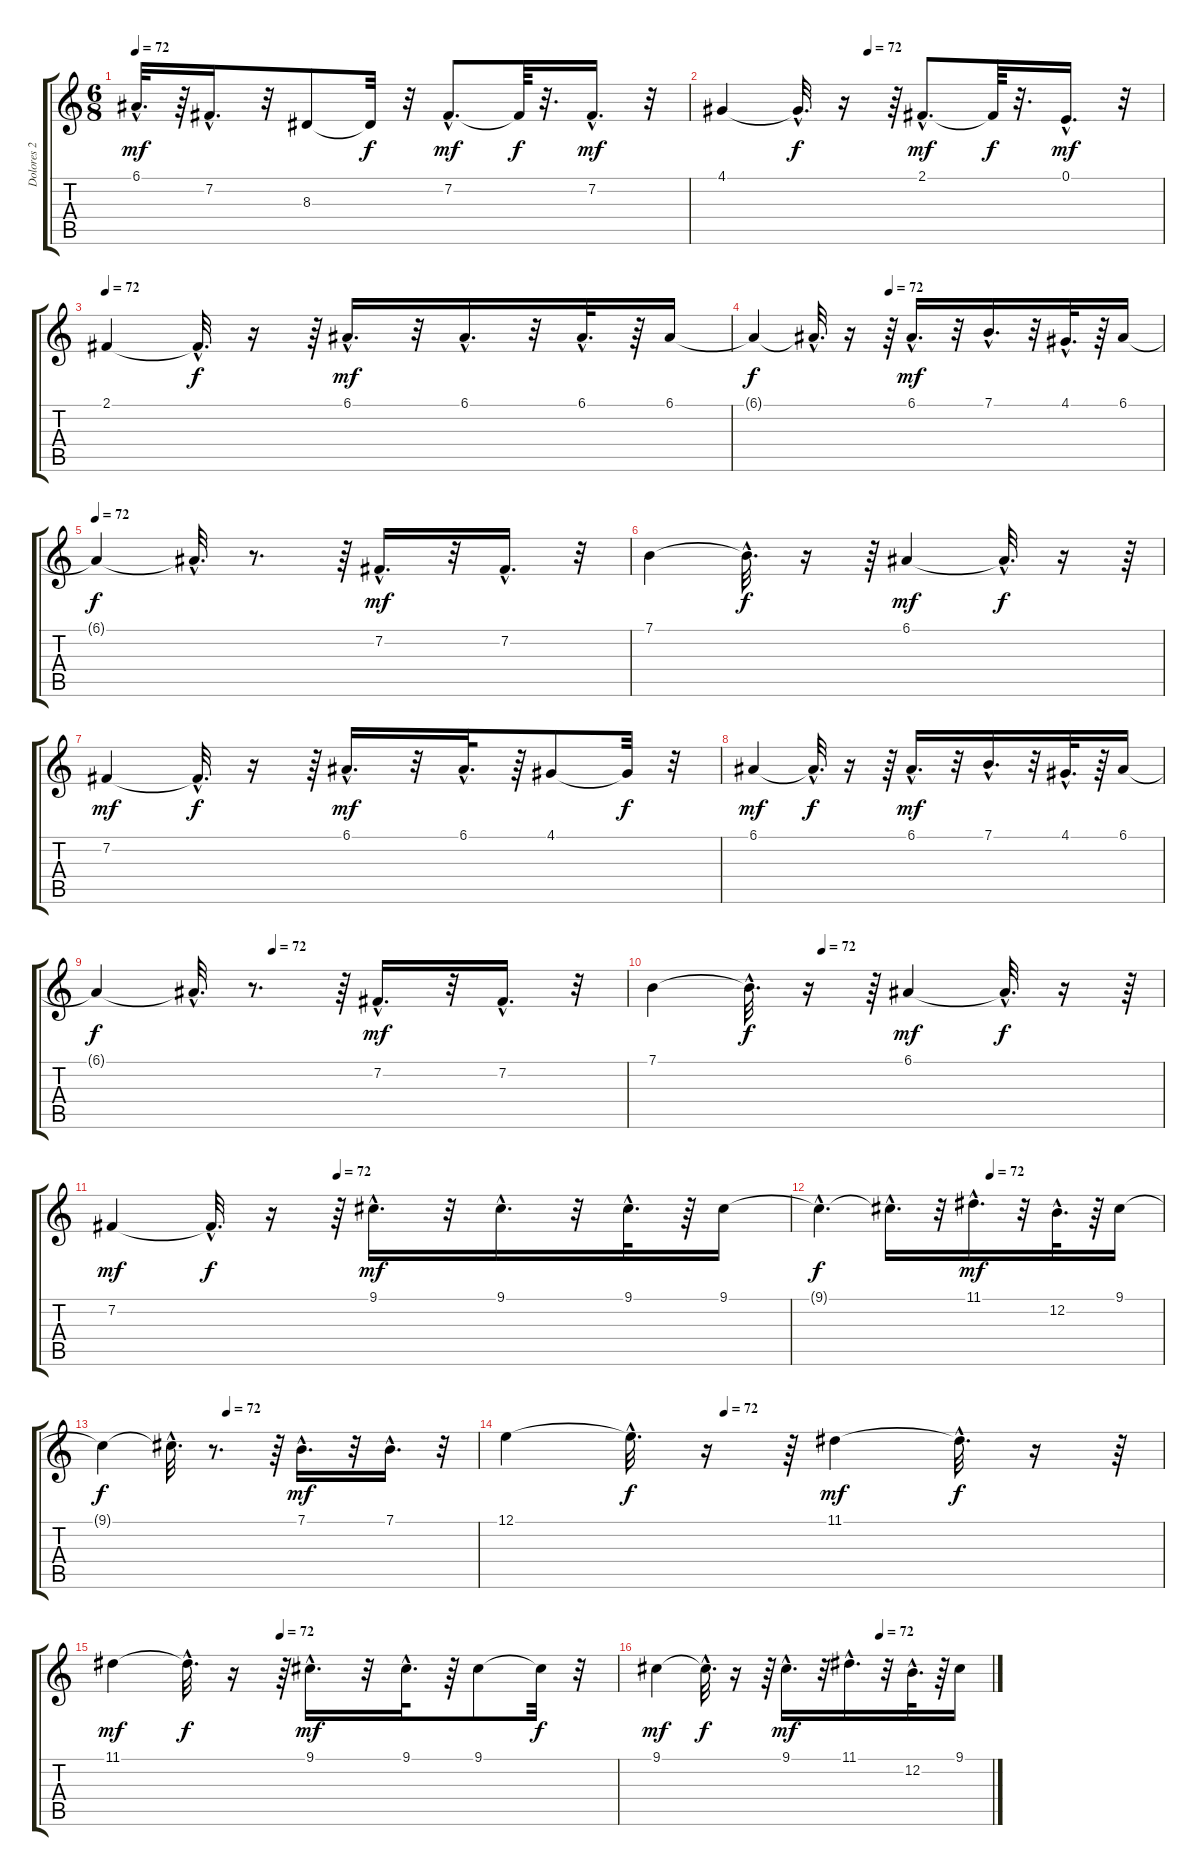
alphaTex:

\track ("Dolores 2" "Dolores 2") {instrument pad3polysynth}
\staff {score tabs}
\tuning (E4 B3 G3 D3 A2 E2) {hide}
\ts (6 8)
\tempo 72
\clef g2
\ks c
6.1{hac}.32{d dy mf} r.64 7.2{hac}.16{d} r.32 8.3.8 8.3{t}.32{dy f} r.32 7.2{hac}.8{d dy mf} 7.2{t}.64{dy f} r.32{d} 7.2{hac}.16{d dy mf} r.32 |
\tempo (72 0.3333333333333333)
4.1.4 4.1{hac t}.32{d dy f} r.16 r.64 2.1{hac}.8{d dy mf} 2.1{t}.64{dy f} r.32{d} 0.1{hac}.16{d dy mf} r.32 |
\tempo 72
2.1.4 2.1{hac t}.32{d dy f} r.16 r.64 6.1{hac}.16{d dy mf} r.32 6.1{hac}.16{d} r.32 6.1{hac}.32{d} r.64 6.1.16 |
\tempo (72 0.3333333333333333)
6.1{t}.4{dy f} 6.1{hac t}.32{d} r.16 r.64 6.1{hac}.16{d dy mf} r.32 7.1{hac}.16{d} r.32 4.1{hac}.32{d} r.64 6.1.16 |
\tempo 72
6.1{t}.4{dy f} 6.1{hac t}.32{d} r.8{d} r.64 7.2{hac}.16{d dy mf} r.32 7.2{hac}.16{d} r.32 |
7.1.4 7.1{hac t}.32{d dy f} r.16 r.64 6.1.4{dy mf} 6.1{hac t}.32{d dy f} r.16 r.64 |
7.2.4{dy mf} 7.2{hac t}.32{d dy f} r.16 r.64 6.1{hac}.16{d dy mf} r.32 6.1{hac}.32{d} r.64 4.1.8 4.1{t}.32{dy f} r.32 |
6.1.4{dy mf} 6.1{hac t}.32{d dy f} r.16 r.64 6.1{hac}.16{d dy mf} r.32 7.1{hac}.16{d} r.32 4.1{hac}.32{d} r.64 6.1.16 |
\tempo (72 0.3333333333333333)
6.1{t}.4{dy f} 6.1{hac t}.32{d} r.8{d} r.64 7.2{hac}.16{d dy mf} r.32 7.2{hac}.16{d} r.32 |
\tempo (72 0.3333333333333333)
7.1.4 7.1{hac t}.32{d dy f} r.16 r.64 6.1.4{dy mf} 6.1{hac t}.32{d dy f} r.16 r.64 |
\tempo (72 0.3333333333333333)
7.2.4{dy mf} 7.2{hac t}.32{d dy f} r.16 r.64 9.1{hac}.16{d dy mf} r.32 9.1{hac}.16{d} r.32 9.1{hac}.32{d} r.64 9.1.16 |
\tempo (72 0.5)
9.1{hac t}.4{d dy f} 9.1{hac t}.16{d} r.32 11.1{hac}.16{d dy mf} r.32 12.2{hac}.32{d} r.64 9.1.16 |
\tempo (72 0.3333333333333333)
9.1{t}.4{dy f} 9.1{hac t}.32{d} r.8{d} r.64 7.1{hac}.16{d dy mf} r.32 7.1{hac}.16{d} r.32 |
\tempo (72 0.3333333333333333)
12.1.4 12.1{hac t}.32{d dy f} r.16 r.64 11.1.4{dy mf} 11.1{hac t}.32{d dy f} r.16 r.64 |
\tempo (72 0.3333333333333333)
11.1.4{dy mf} 11.1{hac t}.32{d dy f} r.16 r.64 9.1{hac}.16{d dy mf} r.32 9.1{hac}.32{d} r.64 9.1.8 9.1{t}.32{dy f} r.32 |
\tempo (72 0.6666666666666666)
9.1.4{dy mf} 9.1{hac t}.32{d dy f} r.16 r.64 9.1{hac}.16{d dy mf} r.32 11.1{hac}.16{d} r.32 12.2{hac}.32{d} r.64 9.1.16
